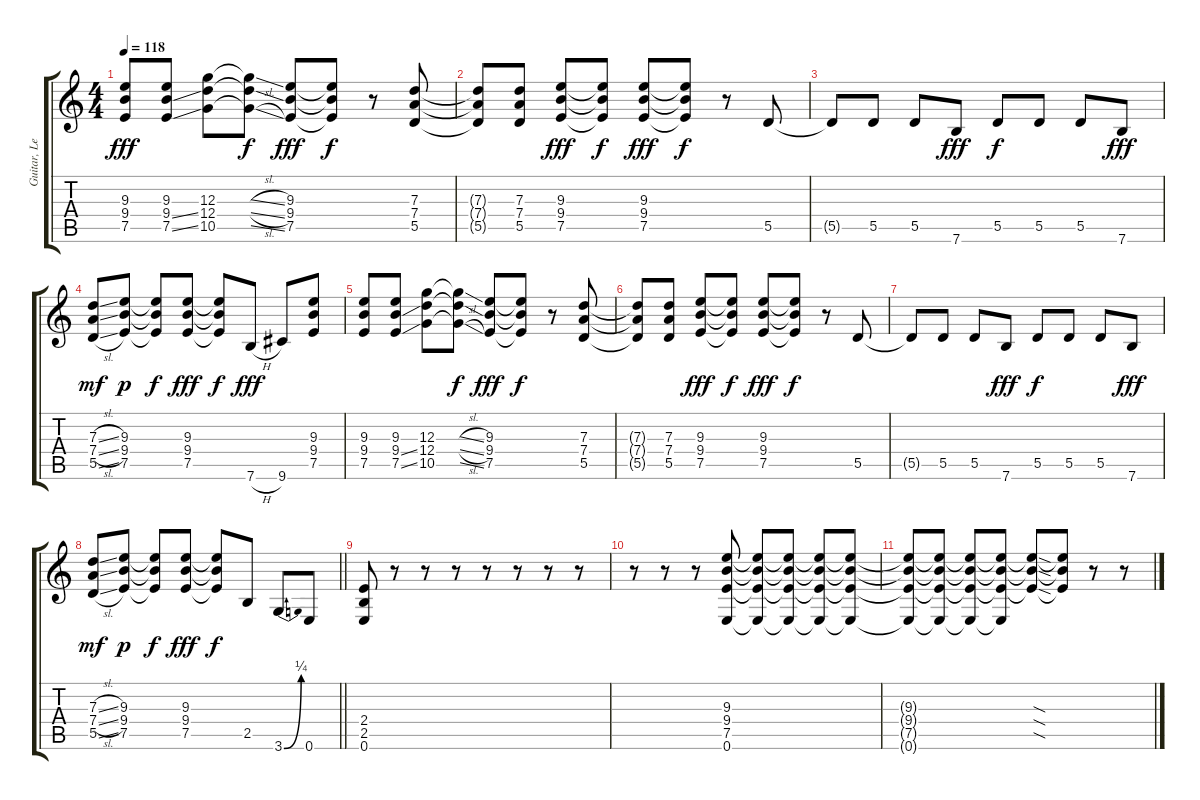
\track ("Guitar, Lead" "Guitar, Le") {instrument distortionguitar}
\staff {score tabs}
\tuning (E4 B3 G3 D3 A2 E2) {hide}
\ts (4 4)
\tempo 118
\clef g2
\ks c
(9.3 9.4 7.5).8{dy fff} (9.3 9.4{ss} 7.5{ss}).8 (12.3 12.4 10.5).8 (12.3{sl t} 12.4{sl t} 10.5{sl t}).8{dy f} (9.3 9.4 7.5).8{dy fff} (9.3{t} 9.4{t} 7.5{t}).8{dy f} r.8 (7.3 7.4 5.5).8 |
(7.3{t} 7.4{t} 5.5{t}).8 (7.3 7.4 5.5).8 (9.3 9.4 7.5).8{dy fff} (9.3{t} 9.4{t} 7.5{t}).8{dy f} (9.3 9.4 7.5).8{dy fff} (9.3{t} 9.4{t} 7.5{t}).8{dy f} r.8 5.5.8 |
5.5{t}.8 5.5.8 5.5.8 7.6.8{dy fff} 5.5.8{dy f} 5.5.8 5.5.8 7.6.8{dy fff} |
(7.3{sl} 7.4{sl} 5.5{sl}).8{dy mf} (9.3 9.4 7.5).8{dy p} (9.3{t} 9.4{t} 7.5{t}).8{dy f} (9.3 9.4 7.5).8{dy fff} (9.3{t} 9.4{t} 7.5{t}).8{dy f} 7.6{h}.8{dy fff} 9.6.8 (9.3 9.4 7.5).8 |
(9.3 9.4 7.5).8 (9.3 9.4{ss} 7.5{ss}).8 (12.3 12.4 10.5).8 (12.3{sl t} 12.4{sl t} 10.5{sl t}).8{dy f} (9.3 9.4 7.5).8{dy fff} (9.3{t} 9.4{t} 7.5{t}).8{dy f} r.8 (7.3 7.4 5.5).8 |
(7.3{t} 7.4{t} 5.5{t}).8 (7.3 7.4 5.5).8 (9.3 9.4 7.5).8{dy fff} (9.3{t} 9.4{t} 7.5{t}).8{dy f} (9.3 9.4 7.5).8{dy fff} (9.3{t} 9.4{t} 7.5{t}).8{dy f} r.8 5.5.8 |
5.5{t}.8 5.5.8 5.5.8 7.6.8{dy fff} 5.5.8{dy f} 5.5.8 5.5.8 7.6.8{dy fff} |
\barLineRight lightlight
(7.3{sl} 7.4{sl} 5.5{sl}).8{dy mf} (9.3 9.4 7.5).8{dy p} (9.3{t} 9.4{t} 7.5{t}).8{dy f} (9.3 9.4 7.5).8{dy fff} (9.3{t} 9.4{t} 7.5{t}).8{dy f} 2.5.8 3.6{be (bend 0 0 60 1)}.8 0.6.8 |
(2.4 2.5 0.6).8 r.8 r.8 r.8 r.8 r.8 r.8 r.8 |
r.8 r.8 r.8 (9.3 9.4 7.5 0.6).8 (9.3{t} 9.4{t} 7.5{t} 0.6{t}).8 (9.3{t} 9.4{t} 7.5{t} 0.6{t}).8 (9.3{t} 9.4{t} 7.5{t} 0.6{t}).8 (9.3{t} 9.4{t} 7.5{t} 0.6{t}).8 |
(9.3{t} 9.4{t} 7.5{t} 0.6{t}).8 (9.3{t} 9.4{t} 7.5{t} 0.6{t}).8 (9.3{t} 9.4{t} 7.5{t} 0.6{t}).8 (9.3{t} 9.4{t} 7.5{t} 0.6{t}).8 (9.3{sod t} 9.4{sod t} 7.5{sod t}).8 (9.3{t} 9.4{t} 7.5{t}).8 r.8 r.8
